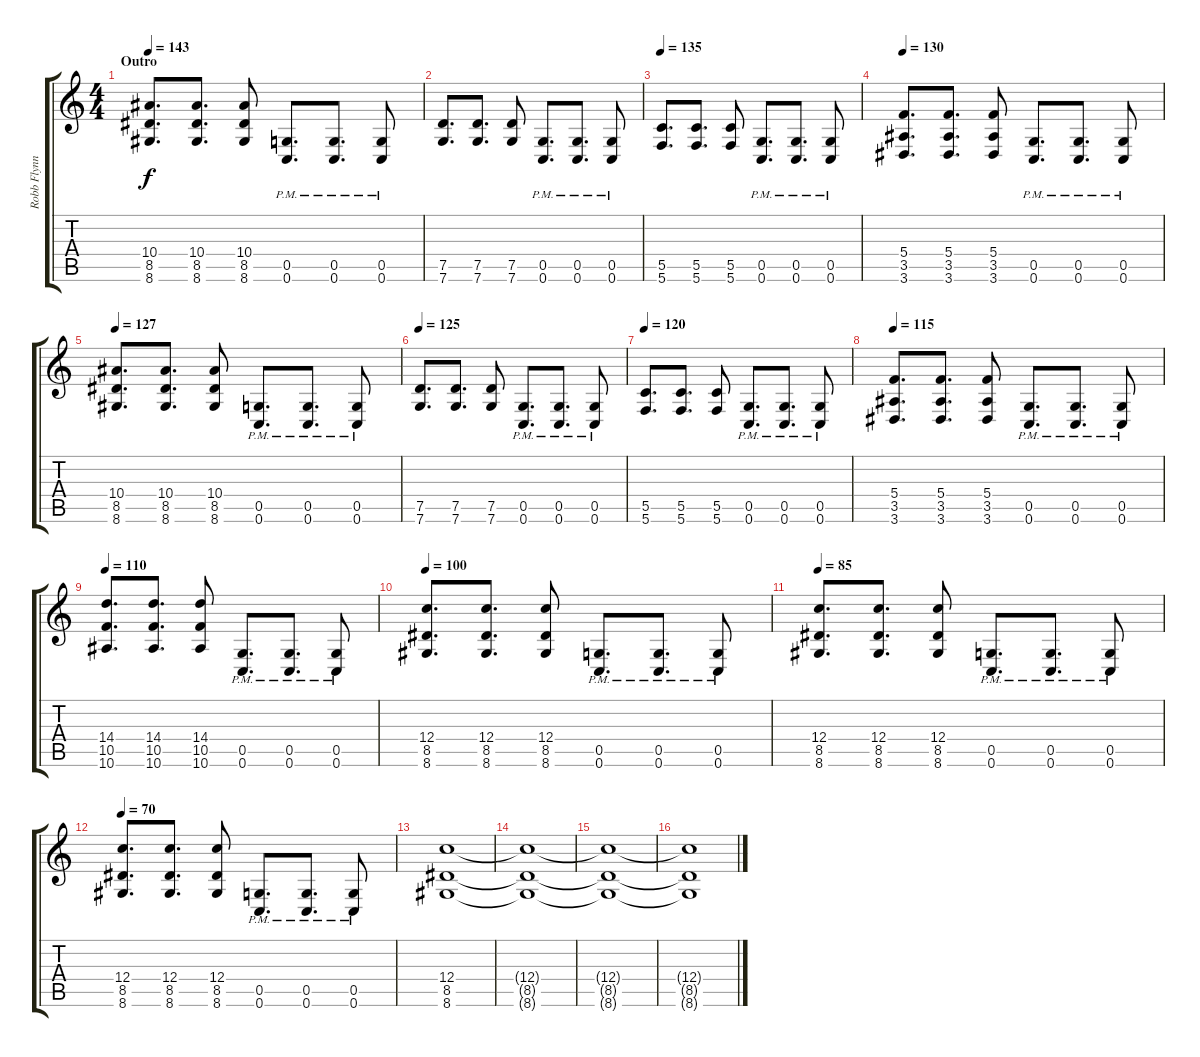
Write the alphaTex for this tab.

\track ("Robb Flynn" "Robb Flynn") {instrument distortionguitar}
\staff {score tabs}
\tuning (D4 A3 F3 C3 G2 C2) {hide}
\ts (4 4)
\section ("" "Outro")
\tempo 143
\clef g2
\ks c
(10.4 8.5 8.6).8{d dy f} (10.4 8.5 8.6).8{d} (10.4 8.5 8.6).8 (0.5{pm} 0.6{pm}).8{d} (0.5{pm} 0.6{pm}).8{d} (0.5{pm} 0.6{pm}).8 |
(7.5 7.6).8{d} (7.5 7.6).8{d} (7.5 7.6).8 (0.5{pm} 0.6{pm}).8{d} (0.5{pm} 0.6{pm}).8{d} (0.5{pm} 0.6{pm}).8 |
\tempo 140
\tempo 135
(5.5 5.6).8{d} (5.5 5.6).8{d} (5.5 5.6).8 (0.5{pm} 0.6{pm}).8{d} (0.5{pm} 0.6{pm}).8{d} (0.5{pm} 0.6{pm}).8 |
\tempo 135
\tempo 130
(5.4 3.5 3.6).8{d} (5.4 3.5 3.6).8{d} (5.4 3.5 3.6).8 (0.5{pm} 0.6{pm}).8{d} (0.5{pm} 0.6{pm}).8{d} (0.5{pm} 0.6{pm}).8 |
\tempo 127
(10.4 8.5 8.6).8{d} (10.4 8.5 8.6).8{d} (10.4 8.5 8.6).8 (0.5{pm} 0.6{pm}).8{d} (0.5{pm} 0.6{pm}).8{d} (0.5{pm} 0.6{pm}).8 |
\tempo 125
(7.5 7.6).8{d} (7.5 7.6).8{d} (7.5 7.6).8 (0.5{pm} 0.6{pm}).8{d} (0.5{pm} 0.6{pm}).8{d} (0.5{pm} 0.6{pm}).8 |
\tempo 130
\tempo 120
(5.5 5.6).8{d} (5.5 5.6).8{d} (5.5 5.6).8 (0.5{pm} 0.6{pm}).8{d} (0.5{pm} 0.6{pm}).8{d} (0.5{pm} 0.6{pm}).8 |
\tempo 120
\tempo 115
(5.4 3.5 3.6).8{d} (5.4 3.5 3.6).8{d} (5.4 3.5 3.6).8 (0.5{pm} 0.6{pm}).8{d} (0.5{pm} 0.6{pm}).8{d} (0.5{pm} 0.6{pm}).8 |
\tempo 110
(14.4 10.5 10.6).8{d} (14.4 10.5 10.6).8{d} (14.4 10.5 10.6).8 (0.5{pm} 0.6{pm}).8{d} (0.5{pm} 0.6{pm}).8{d} (0.5{pm} 0.6{pm}).8 |
\tempo 100
(12.4 8.5 8.6).8{d} (12.4 8.5 8.6).8{d} (12.4 8.5 8.6).8 (0.5{pm} 0.6{pm}).8{d} (0.5{pm} 0.6{pm}).8{d} (0.5{pm} 0.6{pm}).8 |
\tempo 100
\tempo 85
(12.4 8.5 8.6).8{d} (12.4 8.5 8.6).8{d} (12.4 8.5 8.6).8 (0.5{pm} 0.6{pm}).8{d} (0.5{pm} 0.6{pm}).8{d} (0.5{pm} 0.6{pm}).8 |
\tempo 70
(12.4 8.5 8.6).8{d} (12.4 8.5 8.6).8{d} (12.4 8.5 8.6).8 (0.5{pm} 0.6{pm}).8{d} (0.5{pm} 0.6{pm}).8{d} (0.5{pm} 0.6{pm}).8 |
(12.4 8.5 8.6).1 |
(12.4{t} 8.5{t} 8.6{t}).1 |
(12.4{t} 8.5{t} 8.6{t}).1 |
(12.4{t} 8.5{t} 8.6{t}).1
